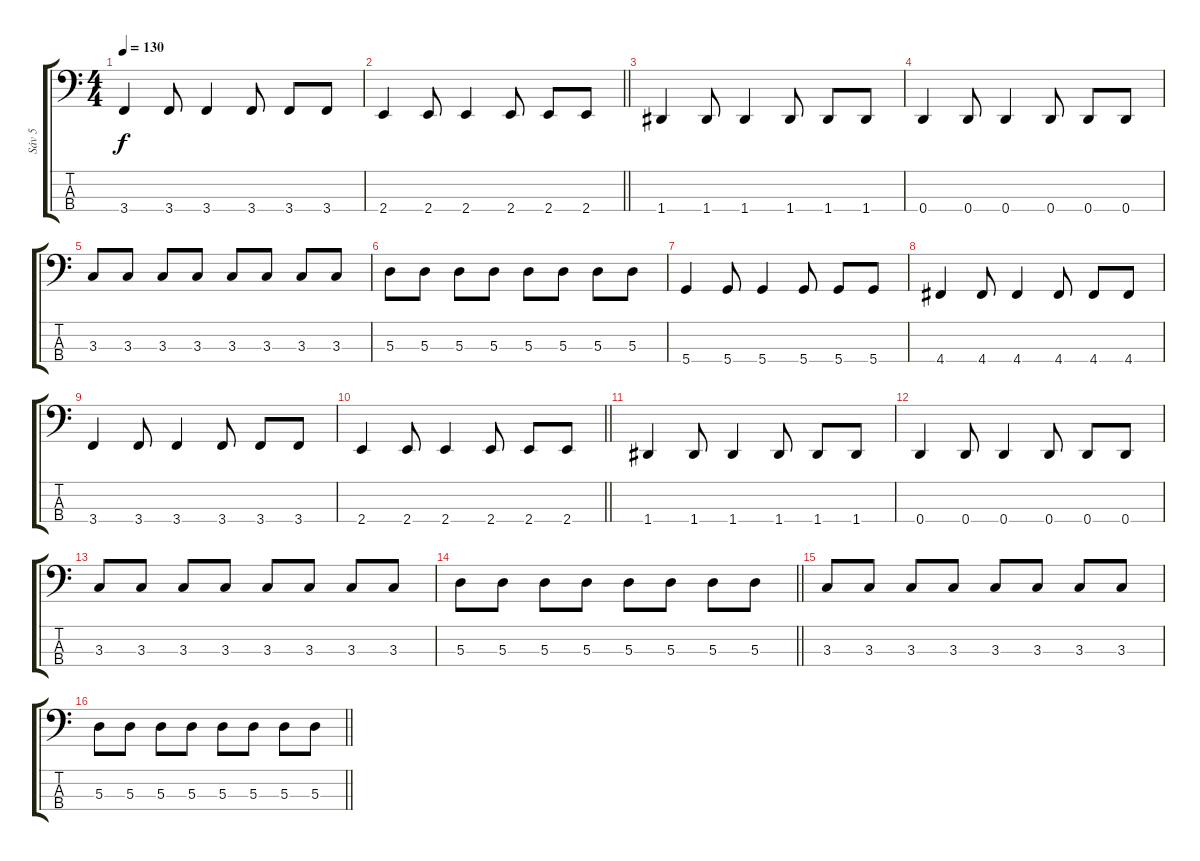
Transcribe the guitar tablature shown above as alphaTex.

\track ("Sáv 5" "Sáv 5") {instrument electricbassfinger}
\staff {score tabs}
\tuning (G2 D2 A1 D1) {hide}
\ts (4 4)
\tempo 130
\clef f4
\ks c
3.4.4{dy f} 3.4.8 3.4.4 3.4.8 3.4.8 3.4.8 |
\barLineRight lightlight
2.4.4 2.4.8 2.4.4 2.4.8 2.4.8 2.4.8 |
1.4.4 1.4.8 1.4.4 1.4.8 1.4.8 1.4.8 |
0.4.4 0.4.8 0.4.4 0.4.8 0.4.8 0.4.8 |
3.3.8 3.3.8 3.3.8 3.3.8 3.3.8 3.3.8 3.3.8 3.3.8 |
5.3.8 5.3.8 5.3.8 5.3.8 5.3.8 5.3.8 5.3.8 5.3.8 |
5.4.4 5.4.8 5.4.4 5.4.8 5.4.8 5.4.8 |
4.4.4 4.4.8 4.4.4 4.4.8 4.4.8 4.4.8 |
3.4.4 3.4.8 3.4.4 3.4.8 3.4.8 3.4.8 |
\barLineRight lightlight
2.4.4 2.4.8 2.4.4 2.4.8 2.4.8 2.4.8 |
1.4.4 1.4.8 1.4.4 1.4.8 1.4.8 1.4.8 |
0.4.4 0.4.8 0.4.4 0.4.8 0.4.8 0.4.8 |
3.3.8 3.3.8 3.3.8 3.3.8 3.3.8 3.3.8 3.3.8 3.3.8 |
\barLineRight lightlight
5.3.8 5.3.8 5.3.8 5.3.8 5.3.8 5.3.8 5.3.8 5.3.8 |
3.3.8 3.3.8 3.3.8 3.3.8 3.3.8 3.3.8 3.3.8 3.3.8 |
\barLineRight lightlight
5.3.8 5.3.8 5.3.8 5.3.8 5.3.8 5.3.8 5.3.8 5.3.8
